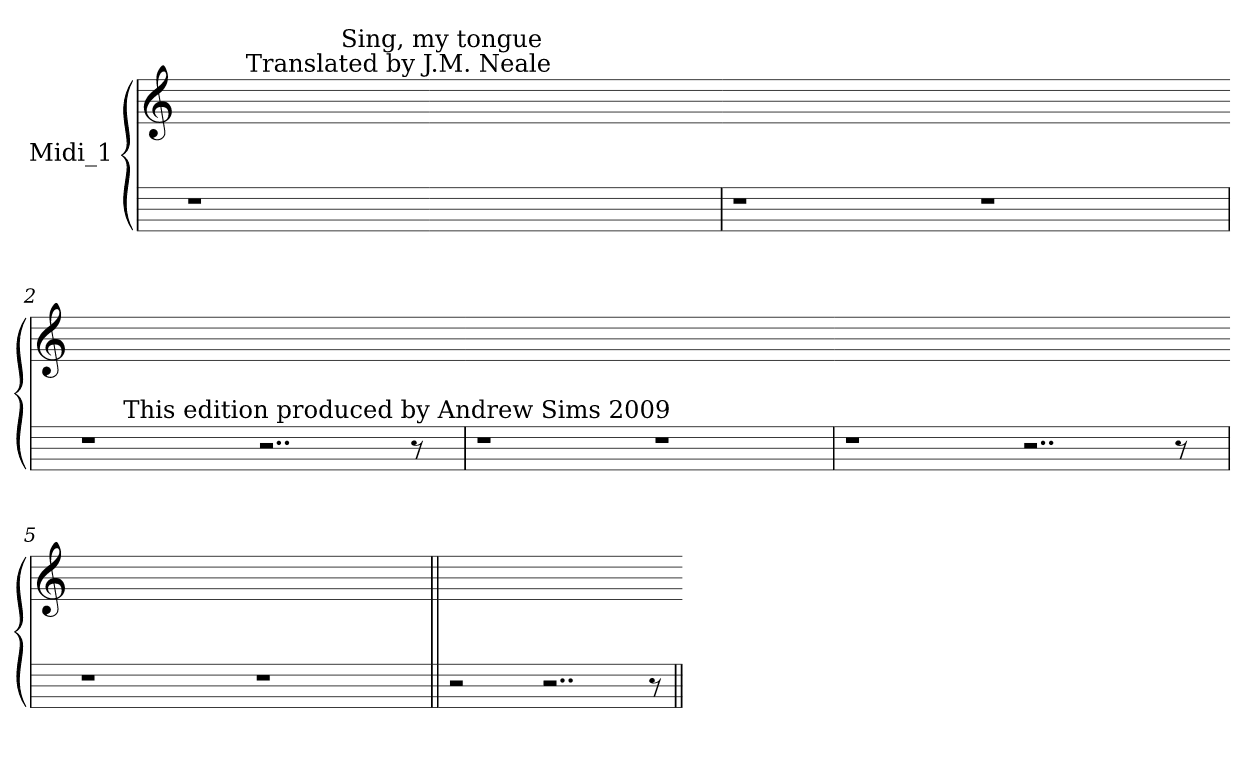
**kern	**kern	**text	**text	**text	**text	**text
*part2	*part1	*part1	*part1	*part1	*part1	*part1
*staff2	*staff1	*staff1	*staff1	*staff1	*staff1	*staff1
*I"Midi_1	*I"Midi_1	*	*	*	*	*
*	*clefG2	*	*	*	*	*
*	*k[]	*	*	*	*	*
*	*C:	*	*	*	*	*
=	=	=	=	=	=	=
!	!	!LO:LY:b	!	!LO:LY:b	!	!LO:LY:b
*	*^	*	*	*	*	*
!	!	!	!	!LO:LY:b	!	!LO:LY:b	!
1r	4Fyy	4Fyy	.	2.	.	4.	5.
!	!LO:TX:a:t=Translated by J.M. Neale	!	!	!	!	!	!
!	!	!	!LO:LY:b	!	!LO:LY:b	!	!LO:LY:b
!	!	!	!	!LO:LY:b	!	!LO:LY:b	!
.	8cyy	8cyy	.	When	.	There	Praise
!	!	!	!LO:LY:b	!	!LO:LY:b	!	!LO:LY:b
!	!	!	!	!LO:LY:b	!	!LO:LY:b	!
.	4Gyy	4Gyy	.	at	.	the	and
!	!LO:TX:a:t=Sing, my tongue	!	!	!	!	!	!
!	!	!	!LO:LY:b	!	!LO:LY:b	!	!LO:LY:b
!	!	!	!	!LO:LY:b	!	!LO:LY:b	!
.	4Gyy	4Gyy	.	length	.	nails	-ho-
!	!	!	!LO:LY:b	!	!LO:LY:b	!	!LO:LY:b
!	!	!	!	!LO:LY:b	!	!LO:LY:b	!
.	[8Fyy	[8Fyy	.	the ap-	.	-and	nour
1ryy	8ryy	8ryy	.	.	.	.	.
!	!	!	!LO:LY:b	!	!LO:LY:b	!	!LO:LY:b
!	!	!	!	!LO:LY:b	!	!LO:LY:b	!
.	4Byy	4Byy	.	point-	.	-spear	to
!	!	!	!LO:LY:b	!	!LO:LY:b	!	!LO:LY:b
!	!	!	!	!LO:LY:b	!	!LO:LY:b	!
.	4Byy	4Byy	.	ed	.	he	the
!	!	!	!LO:LY:b	!	!LO:LY:b	!	!LO:LY:b
!	!	!	!	!LO:LY:b	!	!LO:LY:b	!
.	4cyy	4cyy	.	ful-	.	-suf-	-Fa-
!	!	!	!LO:LY:b	!	!LO:LY:b	!	!LO:LY:b
!	!	!	!	!LO:LY:b	!	!LO:LY:b	!
.	4eyy	4eyy	.	-ness	.	fers,	ther,
8ryy	.	.	.	.	.	.	.
!!LO:LB:g=z	!!
=1	=1-	=1-	=1-	=1-	=1-	=1-	=1-
1r	4Fyy	4Fyy	.	.	.	.	.
.	8Fyy]	8Fyy]	.	.	.	.	.
!	!	!	!LO:LY:b	!	!LO:LY:b	!	!LO:LY:b
!	!	!	!	!LO:LY:b	!	!LO:LY:b	!
.	8cyy	8cyy	.	of	.	vi-	praise
!	!	!	!LO:LY:b	!	!LO:LY:b	!	!LO:LY:b
!	!	!	!	!LO:LY:b	!	!LO:LY:b	!
.	4eyy	4eyy	.	-the	.	ne-	and
!	!	!	!LO:LY:b	!	!LO:LY:b	!	!LO:LY:b
!	!	!	!	!LO:LY:b	!	!LO:LY:b	!
.	4eyy	4eyy	.	-sa-	.	-gar	ho-
!	!	!	!LO:LY:b	!	!LO:LY:b	!	!LO:LY:b
!	!	!	!	!LO:LY:b	!	!LO:LY:b	!
1r	[8eyy	[8eyy	.	cred	.	and	nour
!	!	!	!LO:LY:b	!	!LO:LY:b	!	!LO:LY:b
!	!	!	!	!LO:LY:b	!	!LO:LY:b	!
.	4cyy	4cyy	.	time	.	gall	to
!	!	!	!LO:LY:b	!	!LO:LY:b	!	!LO:LY:b
!	!	!	!	!LO:LY:b	!	!LO:LY:b	!
.	4eyy	4eyy	.	was	.	and	the
!	!	!	!LO:LY:b	!	!LO:LY:b	!	!LO:LY:b
!	!	!	!	!LO:LY:b	!	!LO:LY:b	!
.	4dyy	4dyy	.	come,	.	reed;	Son,
.	8ryy	8ryy	.	.	.	.	.
!!LO:LB:g=z	!!
=2	=2-	=2-	=2-	=2-	=2-	=2-	=2-
1r	4Fyy	4Fyy	.	.	.	.	.
!	!LO:TX:b:t=This edition produced by Andrew Sims 2009	!	!	!	!	!	!
.	8eyy]	8eyy]	.	.	.	.	.
!	!	!	!LO:LY:b	!	!LO:LY:b	!	!LO:LY:b
!	!	!	!	!LO:LY:b	!	!LO:LY:b	!
.	8Byy	8Byy	.	he	.	from	-praise
!	!	!	!LO:LY:b	!	!LO:LY:b	!	!LO:LY:b
!	!	!	!	!LO:LY:b	!	!LO:LY:b	!
.	4cyy	4cyy	.	was	.	his	-and
!	!	!	!LO:LY:b	!	!LO:LY:b	!	!LO:LY:b
!	!	!	!	!LO:LY:b	!	!LO:LY:b	!
.	4eyy	4eyy	.	sent,	.	sa-	ho-
!	!	!	!LO:LY:b	!	!LO:LY:b	!	!LO:LY:b
!	!	!	!	!LO:LY:b	!	!LO:LY:b	!
2..r	[8dyy	[8dyy	.	-the	.	cred	nour
!	!	!	!LO:LY:b	!	!LO:LY:b	!	!LO:LY:b
!	!	!	!	!LO:LY:b	!	!LO:LY:b	!
.	4cyy	4cyy	.	world's	.	bo-	to
!	!	!	!LO:LY:b	!	!LO:LY:b	!	!LO:LY:b
!	!	!	!	!LO:LY:b	!	!LO:LY:b	!
.	4Byy	4Byy	.	-cre-	.	-dy	the
!	!	!	!LO:LY:b	!	!LO:LY:b	!	!LO:LY:b
!	!	!	!	!LO:LY:b	!	!LO:LY:b	!
.	4cyy	4cyy	.	a-	.	-pier-	-Spi-
!	!	!	!LO:LY:b	!	!LO:LY:b	!	!LO:LY:b
!	!	!	!	!LO:LY:b	!	!LO:LY:b	!
8r	4cyy	4cyy	.	-tor,	.	cèd,	rit,
8ryy	.	.	.	.	.	.	.
!!LO:LB:g=z	!!
=3	=3-	=3-	=3-	=3-	=3-	=3-	=3-
1r	4Fyy	4Fyy	.	.	.	.	.
.	8dyy]	8dyy]	.	.	.	.	.
!	!	!	!LO:LY:b	!	!LO:LY:b	!	!LO:LY:b
!	!	!	!	!LO:LY:b	!	!LO:LY:b	!
.	8Byy	8Byy	.	from	.	blood	e-
!	!	!	!LO:LY:b	!	!LO:LY:b	!	!LO:LY:b
!	!	!	!	!LO:LY:b	!	!LO:LY:b	!
.	4dyy	4dyy	.	the	.	and	ver
!	!	!	!LO:LY:b	!	!LO:LY:b	!	!LO:LY:b
!	!	!	!	!LO:LY:b	!	!LO:LY:b	!
.	4Byy	4Byy	.	Fa-	.	-wa-	Three
!	!	!	!LO:LY:b	!	!LO:LY:b	!	!LO:LY:b
!	!	!	!	!LO:LY:b	!	!LO:LY:b	!
1r	[8Ayy	[8Ayy	.	-ther's	.	ter	and
!	!	!	!LO:LY:b	!	!LO:LY:b	!	!LO:LY:b
!	!	!	!	!LO:LY:b	!	!LO:LY:b	!
.	4Gyy	4Gyy	.	heav'n-	.	-both	-e-
!	!	!	!LO:LY:b	!	!LO:LY:b	!	!LO:LY:b
!	!	!	!	!LO:LY:b	!	!LO:LY:b	!
.	4cyy	4cyy	.	ly	.	pro-	ver
!	!	!	!LO:LY:b	!	!LO:LY:b	!	!LO:LY:b
!	!	!	!	!LO:LY:b	!	!LO:LY:b	!
.	4cyy	4cyy	.	-home,	.	ceed:	One,
.	8ryy	8ryy	.	.	.	.	.
!!LO:LB:g=z	!!
=4	=4-	=4-	=4-	=4-	=4-	=4-	=4-
1r	4Fyy	4Fyy	.	.	.	.	.
.	8Ayy]	8Ayy]	.	.	.	.	.
!	!	!	!LO:LY:b	!	!LO:LY:b	!	!LO:LY:b
!	!	!	!	!LO:LY:b	!	!LO:LY:b	!
.	8Byy	8Byy	.	and	.	pre-	One
!	!	!	!LO:LY:b	!	!LO:LY:b	!	!LO:LY:b
!	!	!	!	!LO:LY:b	!	!LO:LY:b	!
.	4Byy	4Byy	.	-was	.	cious	in
!	!	!	!LO:LY:b	!	!LO:LY:b	!	!LO:LY:b
!	!	!	!	!LO:LY:b	!	!LO:LY:b	!
.	4Byy	4Byy	.	found	.	flood,	might,
!	!	!	!LO:LY:b	!	!LO:LY:b	!	!LO:LY:b
!	!	!	!	!LO:LY:b	!	!LO:LY:b	!
2..r	[8Gyy	[8Gyy	.	in	.	which	and
!	!	!	!LO:LY:b	!	!LO:LY:b	!	!LO:LY:b
!	!	!	!	!LO:LY:b	!	!LO:LY:b	!
.	4Byy	4Byy	.	hu-	.	-all	one
!	!	!	!LO:LY:b	!	!LO:LY:b	!	!LO:LY:b
!	!	!	!	!LO:LY:b	!	!LO:LY:b	!
.	4cyy	4cyy	.	man	.	cre-	in
!	!	!	!LO:LY:b	!	!LO:LY:b	!	!LO:LY:b
!	!	!	!	!LO:LY:b	!	!LO:LY:b	!
.	4cyy	4cyy	.	-fa-	.	-a-	-glo-
!	!	!	!LO:LY:b	!	!LO:LY:b	!	!LO:LY:b
!	!	!	!	!LO:LY:b	!	!LO:LY:b	!
8r	4Byy	4Byy	.	-shion,	.	tion	ry.
8ryy	.	.	.	.	.	.	.
!!LO:LB:g=z	!!
=5	=5-	=5-	=5-	=5-	=5-	=5-	=5-
1r	4Fyy	4Fyy	.	.	.	.	.
.	8Gyy]	8Gyy]	.	.	.	.	.
!	!	!	!LO:LY:b	!	!LO:LY:b	!	!LO:LY:b
!	!	!	!	!LO:LY:b	!	!LO:LY:b	!
.	8Byy	8Byy	.	off-	.	-from	while
!	!	!	!LO:LY:b	!	!LO:LY:b	!	!LO:LY:b
!	!	!	!	!LO:LY:b	!	!LO:LY:b	!
.	4dyy	4dyy	.	spring	.	the	e-
!	!	!	!LO:LY:b	!	!LO:LY:b	!	!LO:LY:b
!	!	!	!	!LO:LY:b	!	!LO:LY:b	!
.	4Byy	4Byy	.	of	.	stain	-ter-
!	!	!	!LO:LY:b	!	!LO:LY:b	!	!LO:LY:b
!	!	!	!	!LO:LY:b	!	!LO:LY:b	!
1r	[8cyy	[8cyy	.	the	.	of	-nal
!	!	!	!LO:LY:b	!	!LO:LY:b	!	!LO:LY:b
!	!	!	!	!LO:LY:b	!	!LO:LY:b	!
.	4Ayy	4Ayy	.	Vir-	.	-sin	a-
!	!	!	!LO:LY:b	!	!LO:LY:b	!	!LO:LY:b
!	!	!	!	!LO:LY:b	!	!LO:LY:b	!
.	4Fyy	4Fyy	.	gin's	.	hath	ges
!	!	!	!LO:LY:b	!	!LO:LY:b	!	!LO:LY:b
!	!	!	!	!LO:LY:b	!	!LO:LY:b	!
.	4Gyy	4Gyy	.	womb.	.	freed.	run.
.	8ryy	8ryy	.	.	.	.	.
=6||	=6||	=6||	=6||	=6||	=6||	=6||	=6||
!	!	!	!	!	!	!	!LO:LY:b
2r	4Gyy	4Gyy	.	.	.	.	A-
.	8cyy]	8cyy]	.	.	.	.	.
!	!	!	!	!	!	!	!LO:LY:b
.	4Fyy	4Fyy	.	.	.	.	-men.
2..r	.	.	.	.	.	.	.
.	2..ryy	2..ryy	.	.	.	.	.
8r	.	.	.	.	.	.	.
*	*v	*v	*	*	*	*	*
=||	=-	=-	=-	=-	=-	=-
*-	*-	*-	*-	*-	*-	*-
